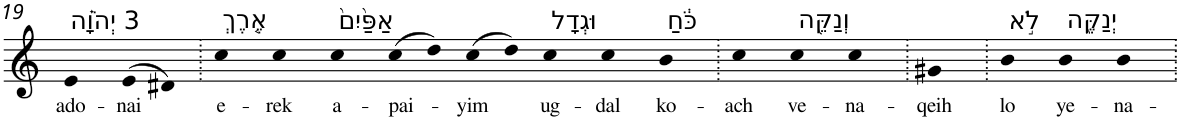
**kern	**text
*part1	*part1
*staff1	*staff1
*I"Piano	*
*I'Pno	*
!!LO:PB:g=z
*clefG2	*
*k[]	*
=19	=19
!LO:TX:a:t=3 יְהֹוָ֗ה	!
!	!LO:LY:b
4e	ado-
!	!LO:LY:b
(>8e	-nai
8d#X)	.
=20.	=20.
!LO:TX:a:t=אֶ֤רֶךְ	!
!	!LO:LY:b
4cc	e-
!	!LO:LY:b
4cc	-rek
!LO:TX:a:t=אַפַּ֙יִם֙	!
!	!LO:LY:b
4cc	a-
!	!LO:LY:b
(>8cc	-pai-
8dd)	.
!	!LO:LY:b
(>8cc	-yim
8dd)	.
!LO:TX:a:t=וּגְדָל	!
!	!LO:LY:b
4cc	ug-
!	!LO:LY:b
4cc	-dal
!LO:TX:a:t=כֹּ֔חַ	!
!	!LO:LY:b
4b	ko-
=21.	=21.
!	!LO:LY:b
4cc	-ach
!LO:TX:a:t=וְנַקֵּ֖ה	!
!	!LO:LY:b
4cc	ve-
!	!LO:LY:b
4cc	-na-
=22.	=22.
!	!LO:LY:b
4g#X	-qeih
=23.	=23.
!LO:TX:a:t=לֹ֣א	!
!	!LO:LY:b
4b	lo
!LO:TX:a:t=יְנַקֶּ֑ה	!
!	!LO:LY:b
4b	ye-
!	!LO:LY:b
4b	-na-
=.	=.
*-	*-
